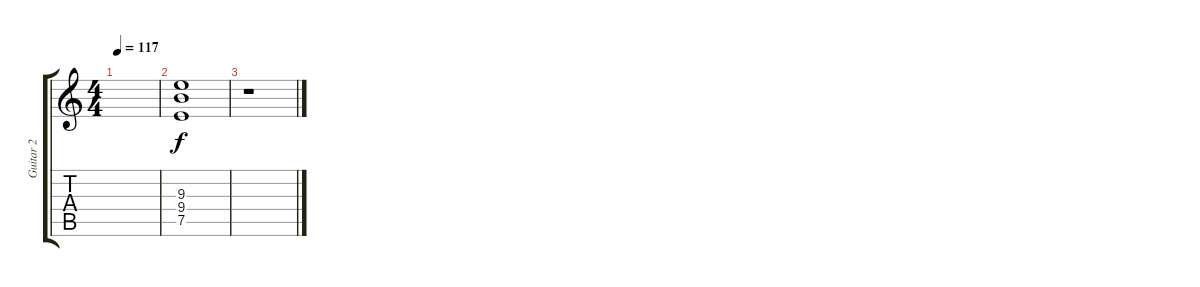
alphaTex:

\track ("Guitar 2" "Guitar 2") {instrument distortionguitar}
\staff {score tabs}
\tuning (E4 B3 G3 D3 A2 E2) {hide}
\ts (4 4)
\tempo 117
\clef g2
\ks c
|
(9.3 9.4 7.5).1 |
r.1
